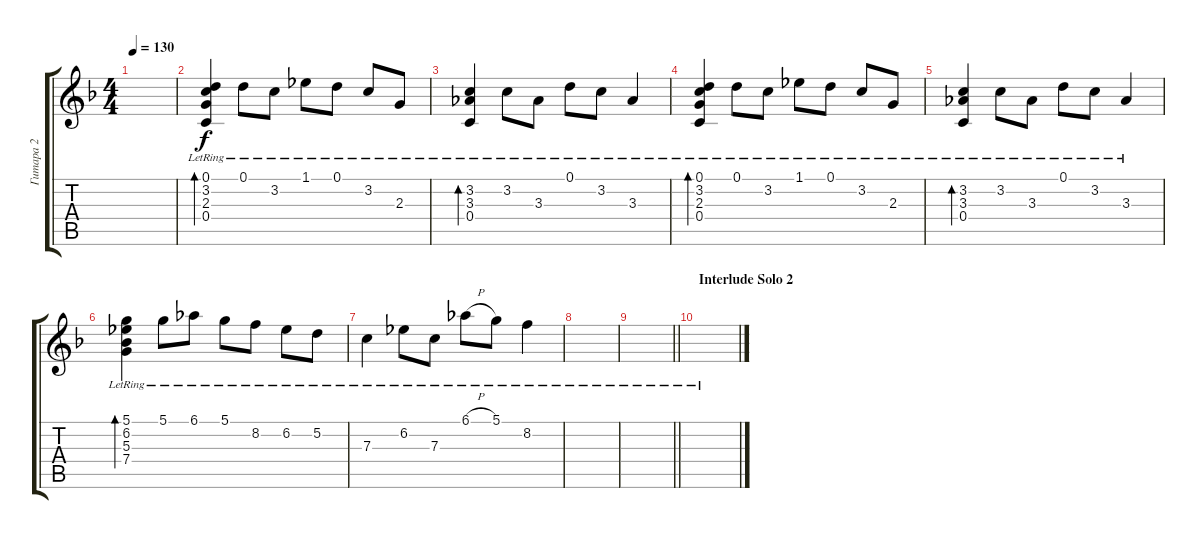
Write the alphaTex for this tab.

\track ("Гитара 2" "Гитара 2") {instrument acousticguitarsteel}
\staff {score tabs}
\tuning (D4 A3 F3 C3 G2 D2) {hide}
\ts (4 4)
\tempo 130
\clef g2
\ks dminor
|
(0.1{lr} 3.2{lr} 2.3{lr} 0.4{lr}).4{bd 120} 0.1{lr}.8 3.2{lr}.8 1.1{lr}.8 0.1{lr}.8 3.2{lr}.8 2.3{lr}.8 |
(3.2{lr} 3.3{lr} 0.4{lr}).4{bd 120} 3.2{lr}.8 3.3{lr}.8 0.1{lr}.8 3.2{lr}.8 3.3{lr}.4 |
(0.1{lr} 3.2{lr} 2.3{lr} 0.4{lr}).4{bd 120} 0.1{lr}.8 3.2{lr}.8 1.1{lr}.8 0.1{lr}.8 3.2{lr}.8 2.3{lr}.8 |
(3.2{lr} 3.3{lr} 0.4{lr}).4{bd 120} 3.2{lr}.8 3.3{lr}.8 0.1{lr}.8 3.2{lr}.8 3.3{lr}.4 |
(5.1{lr} 6.2{lr} 5.3{lr} 7.4{lr}).4{bd 120} 5.1{lr}.8 6.1{lr}.8 5.1{lr}.8 8.2{lr}.8 6.2{lr}.8 5.2{lr}.8 |
7.3{lr}.4 6.2{lr}.8 7.3{lr}.8 6.1{h lr}.8 5.1{lr}.8 8.2{lr}.4 |
|
\barLineRight lightlight
|
\section ("" "Interlude Solo 2")
